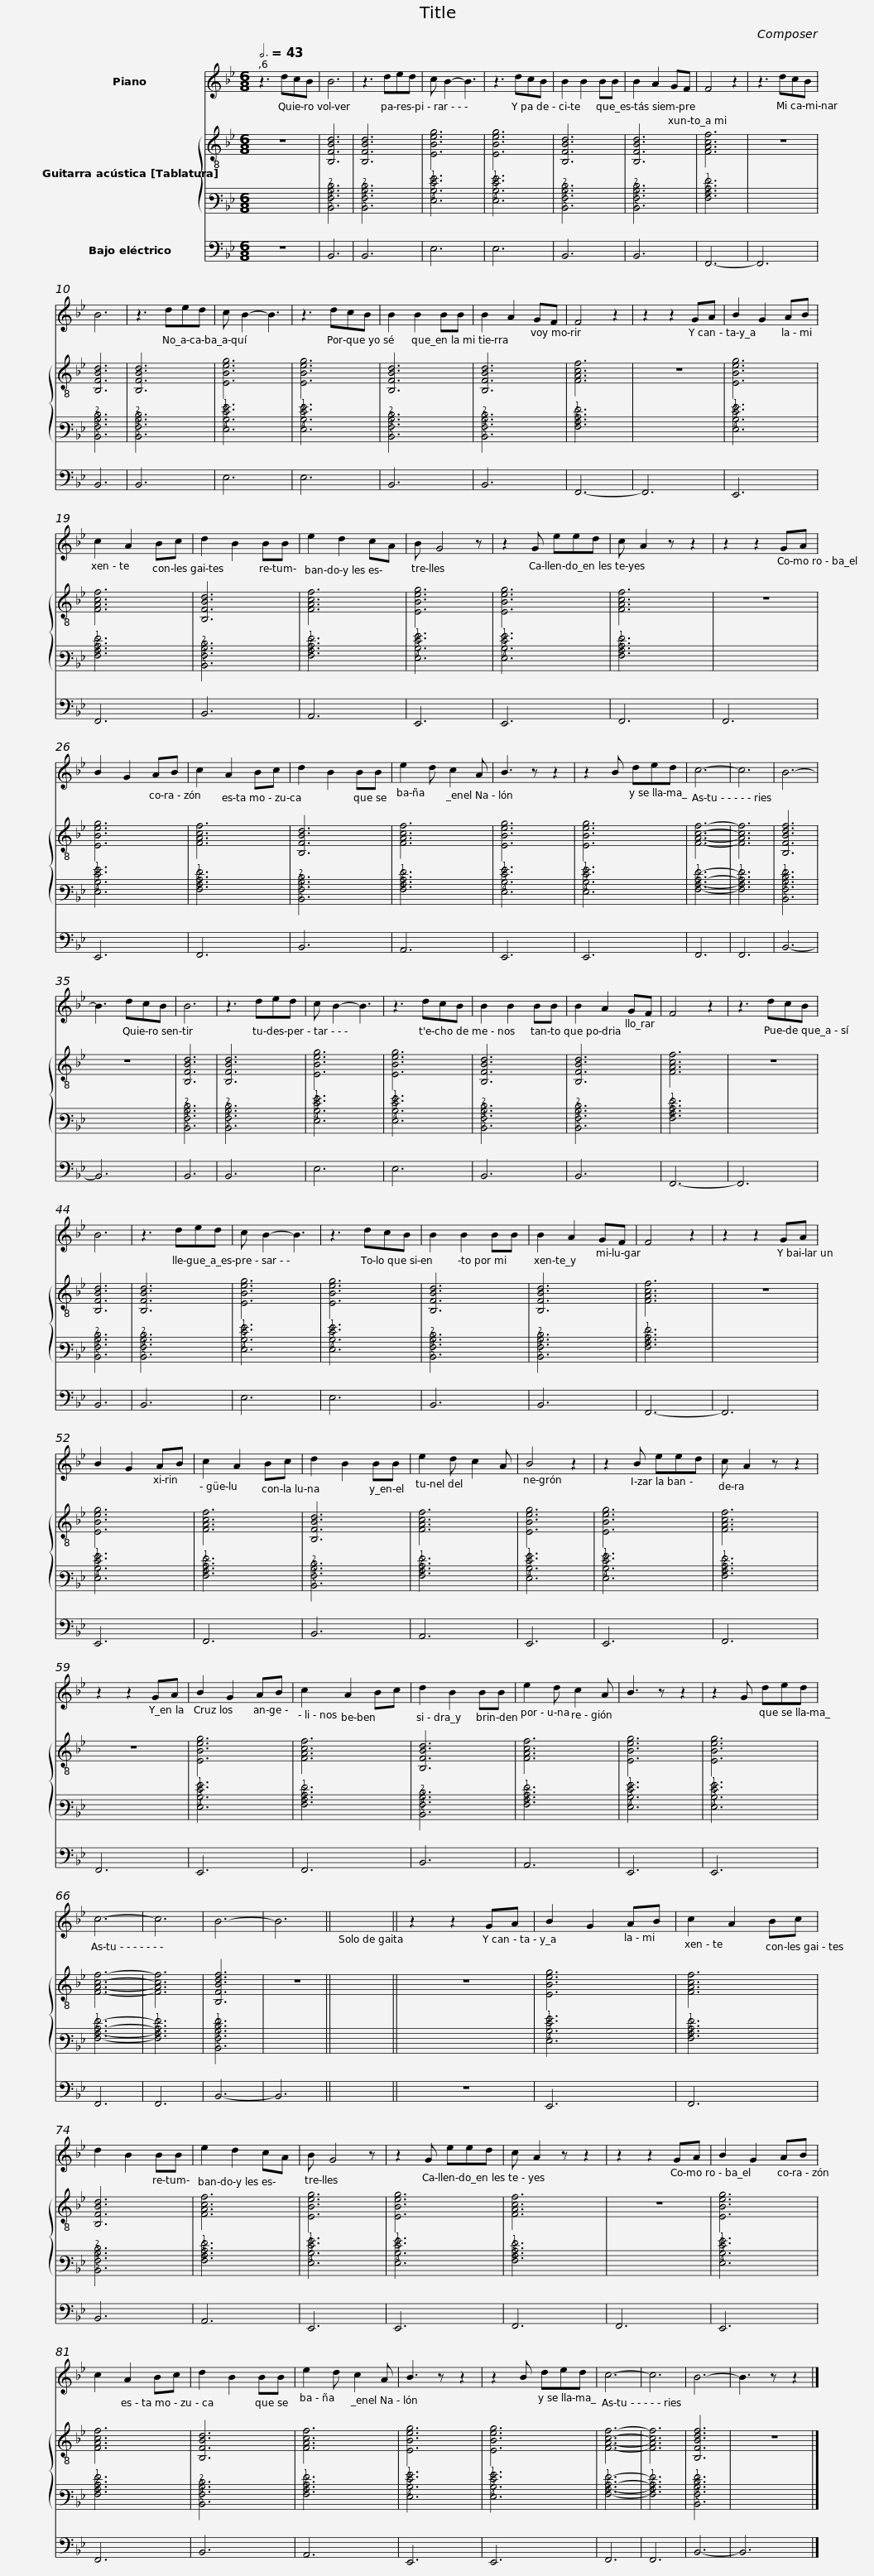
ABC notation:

X:1
%%score 1 { 2 | 3 } 4
L:1/8
Q:3/4=43
M:6/8
I:linebreak $
K:Bb
V:1 treble
V:2 treble-8
V:3 tab stafflines=6 strings="E2,A2,D3,G3,B3,E4 "
V:4 bass transpose=-12
V:1
 z3 dcB | B6 | z3 ded | c B2- B3 | z3 dcB | %5
 B2 B2 BB | B2 A2 GF | F4 z2 | z3 dcB | B6 | %10
 z3 ded | c B2- B3 | z3 dcB | B2 B2 BB |$ B2 A2 GF | %15
 F4 z2 | z2 z2 GA | B2 G2 AB | c2 A2 Bc | d2 B2 BB | %20
 e2 d2 cA | B G4 z | z2 G eed | c A2 z z2 | z2 z2 GA | %25
 B2 G2 AB | c2 A2 Bc |$ d2 B2 BB | e2 d c2 A | B3 z z2 | %30
 z2 B ded | c6- | c6 | B6- | B3 dcB | %35
 B6 |$ z3 ded | c B2- B3 | z3 dcB | B2 B2 BB | %40
 B2 A2 GF | F4 z2 | z3 dcB | B6 | z3 ded | %45
 c B2- B3 | z3 dcB | B2 B2 BB | B2 A2 GF | F4 z2 |$ %50
 z2 z2 GA | B2 G2 AB | c2 A2 Bc | d2 B2 BB | e2 d c2 A | %55
 B4 z2 | z2 B eed | c A2 z z2 | z2 z2 GA | B2 G2 AB | %60
 c2 A2 Bc | d2 B2 BB | e2 d c2 A |$ B3 z z2 | z2 G ded | %65
 c6- | c6 | B6- | B6 || x6 ||$ %70
 z2 z2 GA | B2 G2 AB | c2 A2 Bc | d2 B2 BB | e2 d2 cA | %75
 B G4 z | z2 G eed | c A2 z z2 |$ z2 z2 GA | B2 G2 AB | %80
 c2 A2 Bc | d2 B2 BB | e2 d c2 A | B3 z z2 | z2 B ded | %85
 c6- | c6 | B6- | B3 z z2 |] %89
V:2
 z6 | [B,FBd]6 | [B,FBd]6 | [EBeg]6 | [EBeg]6 | %5
 [B,FBd]6 | [B,FBd]6 | [FAcf]6 | z6 | [B,FBd]6 | %10
 [B,FBd]6 | [EBeg]6 | [EBeg]6 | [B,FBd]6 |$ [B,FBd]6 | %15
 [FAcf]6 | z6 | [EBeg]6 | [FAcf]6 | [B,FBd]6 | %20
 [FAcf]6 | [EBeg]6 | [EBeg]6 | [FAcf]6 | z6 | %25
 [EBeg]6 | [FAcf]6 |$ [B,FBd]6 | [FAcf]6 | [EBeg]6 | %30
 [EBeg]6 | [FAcf]6- | [FAcf]6 | [B,FBdf]6 | z6 | %35
 [B,FBd]6 |$ [B,FBd]6 | [EBeg]6 | [EBeg]6 | [B,FBd]6 | %40
 [B,FBd]6 | [FAcf]6 | z6 | [B,FBd]6 | [B,FBd]6 | %45
 [EBeg]6 | [EBeg]6 | [B,FBd]6 | [B,FBd]6 | [FAcf]6 |$ %50
 z6 | [EBeg]6 | [FAcf]6 | [B,FBd]6 | [FAcf]6 | %55
 [EBeg]6 | [EBeg]6 | [FAcf]6 | z6 | [EBeg]6 | %60
 [FAcf]6 | [B,FBd]6 | [FAcf]6 |$ [EBeg]6 | [EBeg]6 | %65
 [FAcf]6- | [FAcf]6 | [B,FBdf]6 | z6 || x6 ||$ %70
 z6 | [EBeg]6 | [FAcf]6 | [B,FBd]6 | [FAcf]6 | %75
 [EBeg]6 | [EBeg]6 | [FAcf]6 |$ z6 | [EBeg]6 | %80
 [FAcf]6 | [B,FBd]6 | [FAcf]6 | [EBeg]6 | [EBeg]6 | %85
 [FAcf]6- | [FAcf]6 | [B,FBdf]6 | z6 |] %89
V:3
 x6 | [!5!B,,!4!F,!3!B,!2!D]6 | [!5!B,,!4!F,!3!B,!2!D]6 | [!4!E,!3!B,!2!E!1!G]6 | [!4!E,!3!B,!2!E!1!G]6 | %5
 [!5!B,,!4!F,!3!B,!2!D]6 | [!5!B,,!4!F,!3!B,!2!D]6 | [!4!F,!3!A,!2!C!1!F]6 | x6 | [!5!B,,!4!F,!3!B,!2!D]6 | %10
 [!5!B,,!4!F,!3!B,!2!D]6 | [!4!E,!3!B,!2!E!1!G]6 | [!4!E,!3!B,!2!E!1!G]6 | [!5!B,,!4!F,!3!B,!2!D]6 |$ [!5!B,,!4!F,!3!B,!2!D]6 | %15
 [!4!F,!3!A,!2!C!1!F]6 | x6 | [!4!E,!3!B,!2!E!1!G]6 | [!4!F,!3!A,!2!C!1!F]6 | [!5!B,,!4!F,!3!B,!2!D]6 | %20
 [!4!F,!3!A,!2!C!1!F]6 | [!4!E,!3!B,!2!E!1!G]6 | [!4!E,!3!B,!2!E!1!G]6 | [!4!F,!3!A,!2!C!1!F]6 | x6 | %25
 [!4!E,!3!B,!2!E!1!G]6 | [!4!F,!3!A,!2!C!1!F]6 |$ [!5!B,,!4!F,!3!B,!2!D]6 | [!4!F,!3!A,!2!C!1!F]6 | [!4!E,!3!B,!2!E!1!G]6 | %30
 [!4!E,!3!B,!2!E!1!G]6 | [!4!F,!3!A,!2!C!1!F]6- | [!4!F,!3!A,!2!C!1!F]6 | [!5!B,,!4!F,!3!B,!2!D!1!F]6 | x6 | %35
 [!5!B,,!4!F,!3!B,!2!D]6 |$ [!5!B,,!4!F,!3!B,!2!D]6 | [!4!E,!3!B,!2!E!1!G]6 | [!4!E,!3!B,!2!E!1!G]6 | [!5!B,,!4!F,!3!B,!2!D]6 | %40
 [!5!B,,!4!F,!3!B,!2!D]6 | [!4!F,!3!A,!2!C!1!F]6 | x6 | [!5!B,,!4!F,!3!B,!2!D]6 | [!5!B,,!4!F,!3!B,!2!D]6 | %45
 [!4!E,!3!B,!2!E!1!G]6 | [!4!E,!3!B,!2!E!1!G]6 | [!5!B,,!4!F,!3!B,!2!D]6 | [!5!B,,!4!F,!3!B,!2!D]6 | [!4!F,!3!A,!2!C!1!F]6 |$ %50
 x6 | [!4!E,!3!B,!2!E!1!G]6 | [!4!F,!3!A,!2!C!1!F]6 | [!5!B,,!4!F,!3!B,!2!D]6 | [!4!F,!3!A,!2!C!1!F]6 | %55
 [!4!E,!3!B,!2!E!1!G]6 | [!4!E,!3!B,!2!E!1!G]6 | [!4!F,!3!A,!2!C!1!F]6 | x6 | [!4!E,!3!B,!2!E!1!G]6 | %60
 [!4!F,!3!A,!2!C!1!F]6 | [!5!B,,!4!F,!3!B,!2!D]6 | [!4!F,!3!A,!2!C!1!F]6 |$ [!4!E,!3!B,!2!E!1!G]6 | [!4!E,!3!B,!2!E!1!G]6 | %65
 [!4!F,!3!A,!2!C!1!F]6- | [!4!F,!3!A,!2!C!1!F]6 | [!5!B,,!4!F,!3!B,!2!D!1!F]6 | x6 || x6 ||$ %70
 x6 | [!4!E,!3!B,!2!E!1!G]6 | [!4!F,!3!A,!2!C!1!F]6 | [!5!B,,!4!F,!3!B,!2!D]6 | [!4!F,!3!A,!2!C!1!F]6 | %75
 [!4!E,!3!B,!2!E!1!G]6 | [!4!E,!3!B,!2!E!1!G]6 | [!4!F,!3!A,!2!C!1!F]6 |$ x6 | [!4!E,!3!B,!2!E!1!G]6 | %80
 [!4!F,!3!A,!2!C!1!F]6 | [!5!B,,!4!F,!3!B,!2!D]6 | [!4!F,!3!A,!2!C!1!F]6 | [!4!E,!3!B,!2!E!1!G]6 | [!4!E,!3!B,!2!E!1!G]6 | %85
 [!4!F,!3!A,!2!C!1!F]6- | [!4!F,!3!A,!2!C!1!F]6 | [!5!B,,!4!F,!3!B,!2!D!1!F]6 | x6 |] %89
V:4
 z6 | B,,6 | B,,6 | E,6 | E,6 | %5
 B,,6 | B,,6 | F,,6- | F,,6 | B,,6 | %10
 B,,6 | E,6 | E,6 | B,,6 |$ B,,6 | %15
 F,,6- | F,,6 | E,,6 | F,,6 | B,,6 | %20
 A,,6 | E,,6 | E,,6 | F,,6 | F,,6 | %25
 E,,6 | F,,6 |$ B,,6 | A,,6 | E,,6 | %30
 E,,6 | F,,6 | F,,6 | B,,6- | B,,6 | %35
 B,,6 |$ B,,6 | E,6 | E,6 | B,,6 | %40
 B,,6 | F,,6- | F,,6 | B,,6 | B,,6 | %45
 E,6 | E,6 | B,,6 | B,,6 | F,,6- |$ %50
 F,,6 | E,,6 | F,,6 | B,,6 | A,,6 | %55
 E,,6 | E,,6 | F,,6 | F,,6 | E,,6 | %60
 F,,6 | B,,6 | A,,6 |$ E,,6 | E,,6 | %65
 F,,6 | F,,6 | B,,6- | B,,6 || x6 ||$ %70
 z6 | E,,6 | F,,6 | B,,6 | A,,6 | %75
 E,,6 | E,,6 | F,,6 |$ F,,6 | E,,6 | %80
 F,,6 | B,,6 | A,,6 | E,,6 | E,,6 | %85
 F,,6 | F,,6 | B,,6- | B,,6 |] %89
